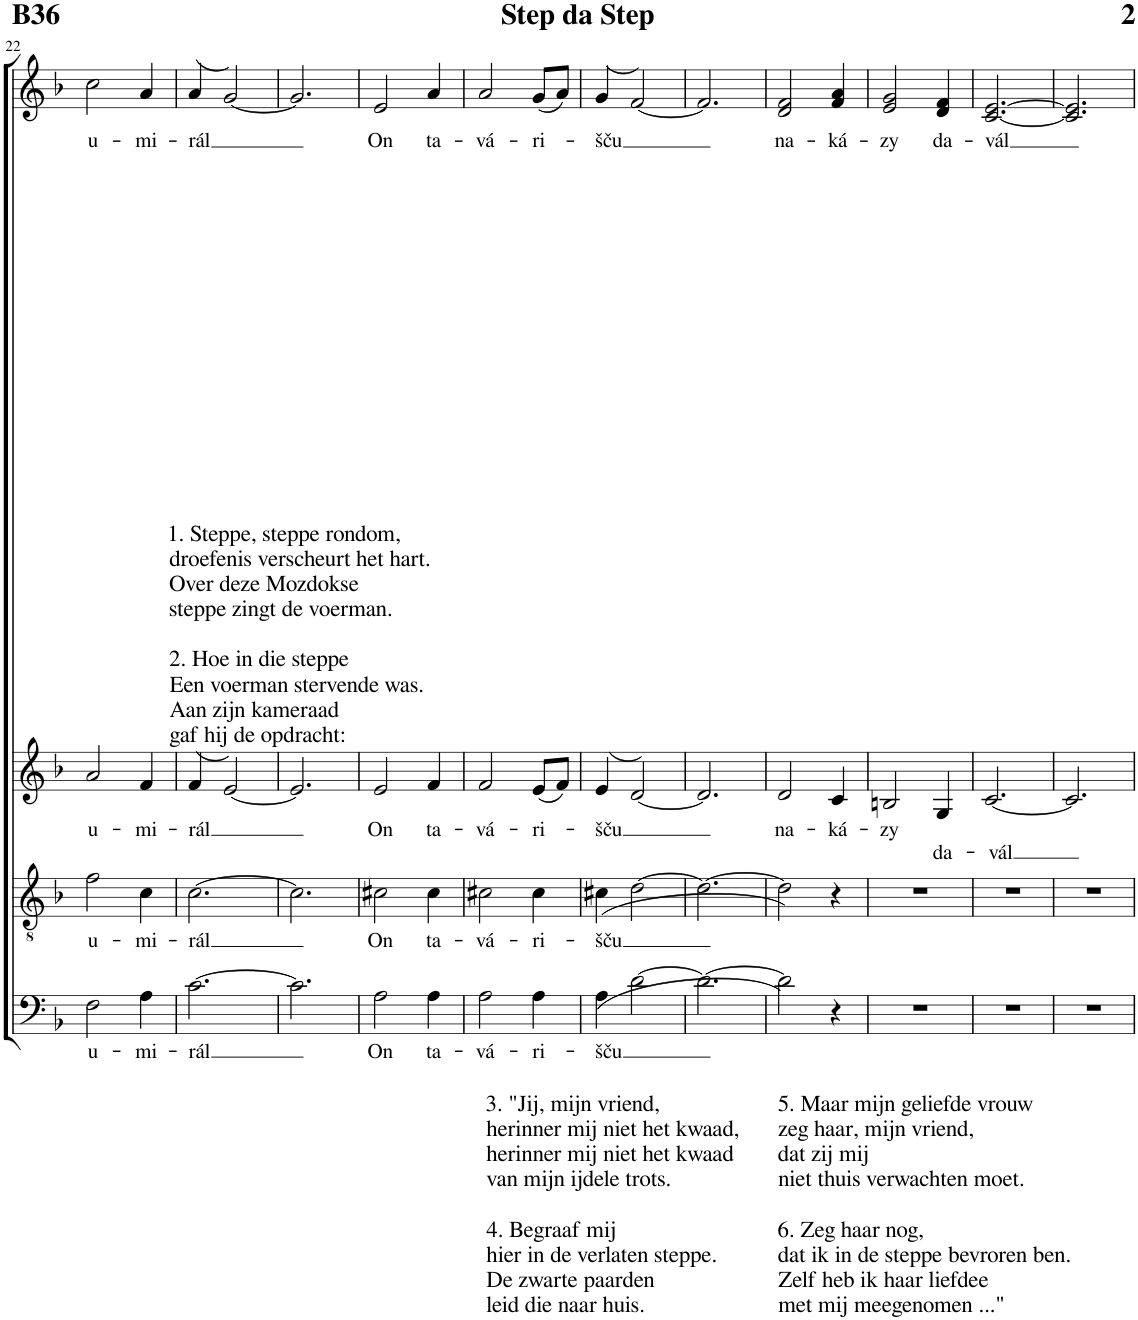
**kern	**text	**kern	**text	**kern	**text	**kern	**text
*part4	*part4	*part3	*part3	*part2	*part2	*part1	*part1
*staff4	*staff4	*staff3	*staff3	*staff2	*staff2	*staff1	*staff1
*I"Bass	*	*I"Tenor	*	*I"Alto	*	*I"Soprano	*
!!LO:PB:g=z
*clefF4	*	*clefGv2	*	*clefG2	*	*clefG2	*
*k[b-]	*	*k[b-]	*	*k[b-]	*	*k[b-]	*
*M3/4	*	*M3/4	*	*M3/4	*	*M3/4	*
=22	=22	=22	=22	=22	=22	=22	=22
!	!LO:LY:b	!	!LO:LY:b	!	!LO:LY:b	!	!LO:LY:b
2F\	u-	2f\	u-	2a/	u-	2cc\	u-
!	!LO:LY:b	!	!LO:LY:b	!	!LO:LY:b	!	!LO:LY:b
4A\	-mi-	4c\	-mi-	4f/	-mi-	4a/	-mi-
=23	=23	=23	=23	=23	=23	=23	=23
!	!	!	!	!	!	!LO:TX:b:t=1. Steppe, steppe rondom,	!
!	!	!	!	!	!	!LO:TX:b:t=droefenis verscheurt het hart.	!
!	!	!	!	!	!	!LO:TX:b:t=Over deze Mozdokse	!
!	!	!	!	!	!	!LO:TX:b:t=steppe zingt de voerman.	!
!	!	!	!	!	!	!LO:TX:b:t=2. Hoe in die steppe	!
!	!	!	!	!	!	!LO:TX:b:t=Een voerman stervende was.	!
!	!	!	!	!	!	!LO:TX:b:t=Aan zijn kameraad	!
!	!	!	!	!	!	!LO:TX:b:t=gaf hij de opdracht&colon;	!
!	!LO:LY:b	!	!LO:LY:b	!	!LO:LY:b	!	!LO:LY:b
[2.c\	-rál	[2.c\	-rál	(4f/	-rál	(4a/	-rál
.	.	.	.	[2e/)	.	[2g/)	.
=24	=24	=24	=24	=24	=24	=24	=24
2.c\]	.	2.c\]	.	2.e/]	.	2.g/]	.
=25	=25	=25	=25	=25	=25	=25	=25
!	!LO:LY:b	!	!LO:LY:b	!	!LO:LY:b	!	!LO:LY:b
2A\	On	2c#X\	On	2e/	On	2e/	On
!	!LO:LY:b	!	!LO:LY:b	!	!LO:LY:b	!	!LO:LY:b
4A\	ta-	4c#\	ta-	4f/	ta-	4a/	ta-
=26	=26	=26	=26	=26	=26	=26	=26
!LO:TX:b:t=3. "Jij, mijn vriend,	!	!	!	!	!	!	!
!LO:TX:b:t=herinner mij niet het kwaad,	!	!	!	!	!	!	!
!LO:TX:b:t=herinner mij niet het kwaad	!	!	!	!	!	!	!
!LO:TX:b:t=van mijn ijdele trots.	!	!	!	!	!	!	!
!LO:TX:b:t=4. Begraaf mij	!	!	!	!	!	!	!
!LO:TX:b:t=hier in de verlaten steppe.	!	!	!	!	!	!	!
!LO:TX:b:t=De zwarte paarden	!	!	!	!	!	!	!
!LO:TX:b:t=leid die naar huis.	!	!	!	!	!	!	!
!	!LO:LY:b	!	!LO:LY:b	!	!LO:LY:b	!	!LO:LY:b
2A\	-vá-	2c#X\	-vá-	2f/	-vá-	2a/	-vá-
!	!LO:LY:b	!	!LO:LY:b	!	!LO:LY:b	!	!LO:LY:b
4A\	-ri-	4c#\	-ri-	(8e/L	-ri-	(8g/L	-ri-
.	.	.	.	8f/J)	.	8a/J)	.
=27	=27	=27	=27	=27	=27	=27	=27
!	!LO:LY:b	!	!LO:LY:b	!	!LO:LY:b	!	!LO:LY:b
(4A\	-šču	(4c#X\	-šču	(4e/	-šču	(4g/	-šču
[2d\	.	[2d\	.	[2d/)	.	[2f/)	.
=28	=28	=28	=28	=28	=28	=28	=28
2.d\_	.	2.d\_	.	2.d/]	.	2.f/]	.
=29	=29	=29	=29	=29	=29	=29	=29
!LO:TX:b:t=5. Maar mijn geliefde vrouw	!	!	!	!	!	!	!
!LO:TX:b:t=zeg haar, mijn vriend,	!	!	!	!	!	!	!
!LO:TX:b:t=dat zij mij	!	!	!	!	!	!	!
!LO:TX:b:t=niet thuis verwachten moet.	!	!	!	!	!	!	!
!LO:TX:b:t=6. Zeg haar nog,	!	!	!	!	!	!	!
!LO:TX:b:t=dat ik in de steppe bevroren ben.	!	!	!	!	!	!	!
!LO:TX:b:t=Zelf heb ik haar liefdee	!	!	!	!	!	!	!
!LO:TX:b:t=met mij meegenomen ..."	!	!	!	!	!	!	!
!	!	!	!	!	!LO:LY:b	!	!LO:LY:b
2d\])	.	2d\])	.	2d/	na-	2d/ 2f/	na-
!	!	!	!	!	!LO:LY:b	!	!LO:LY:b
4r	.	4r	.	4c/	-ká-	4f/ 4a/	-ká-
=30	=30	=30	=30	=30	=30	=30	=30
!	!	!	!	!	!LO:LY:b	!	!LO:LY:b
2.r	.	2.r	.	2Bn/	-zy	2e/ 2g/	-zy
!	!	!	!	!	!LO:LY:b	!	!LO:LY:b
.	.	.	.	4G/	da-	4d/ 4f/	da-
=31	=31	=31	=31	=31	=31	=31	=31
!	!	!	!	!	!LO:LY:b	!	!LO:LY:b
2.r	.	2.r	.	[2.c/	-vál	[2.c/ [2.e/	-vál
=32	=32	=32	=32	=32	=32	=32	=32
2.r	.	2.r	.	2.c/]	.	2.c/] 2.e/]	.
=	=	=	=	=	=	=	=
*-	*-	*-	*-	*-	*-	*-	*-
